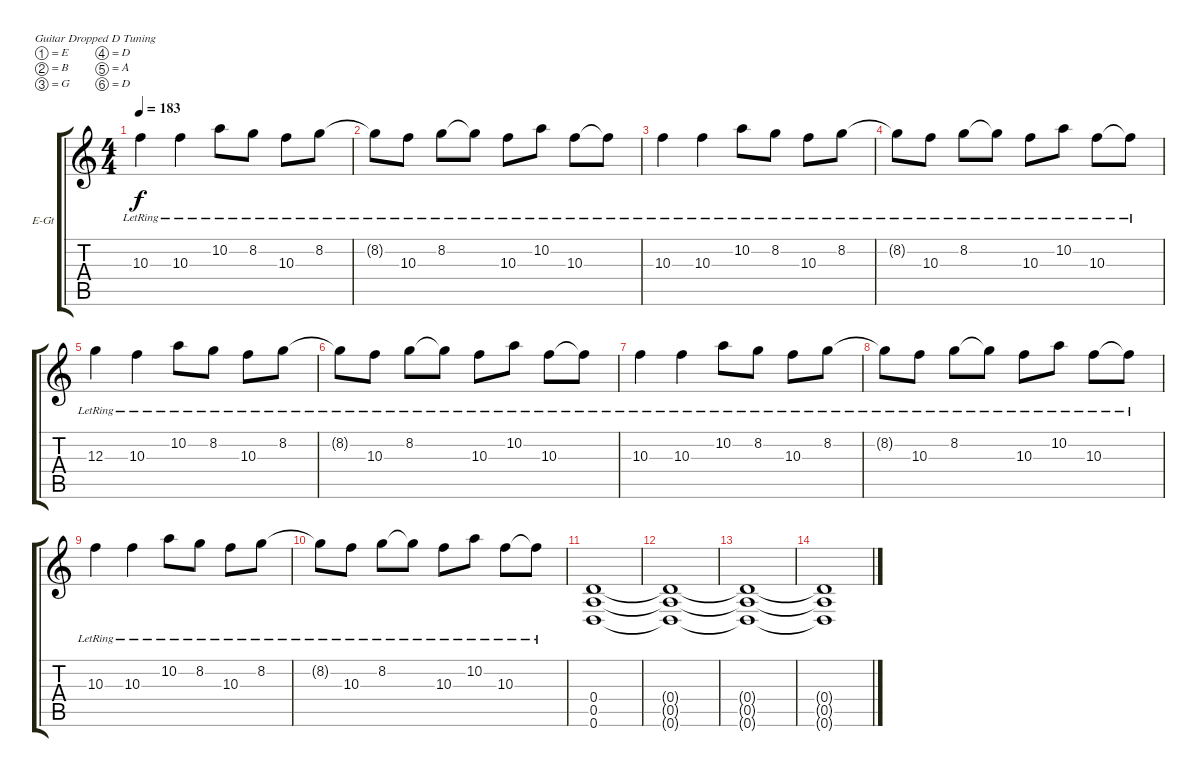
\bracketExtendMode groupsimilarinstruments
\firstSystemTrackNameOrientation horizontal
\otherSystemsTrackNameOrientation horizontal
\track ("Guitar 1" "E-Gt") {instrument overdrivenguitar}
\staff {score tabs}
\tuning (E4 B3 G3 D3 A2 D2)
\ts (4 4)
\tempo 183
\clef g2
\ks c
10.3{lr}.4{dy f} 10.3{lr}.4 10.2{lr}.8 8.2{lr}.8 10.3{lr}.8 8.2{lr}.8 |
8.2{lr t}.8 10.3{lr}.8 8.2{lr}.8 8.2{lr t}.8 10.3{lr}.8 10.2{lr}.8 10.3{lr}.8 10.3{lr t}.8 |
10.3{lr}.4 10.3{lr}.4 10.2{lr}.8 8.2{lr}.8 10.3{lr}.8 8.2{lr}.8 |
8.2{lr t}.8 10.3{lr}.8 8.2{lr}.8 8.2{lr t}.8 10.3{lr}.8 10.2{lr}.8 10.3{lr}.8 10.3{lr t}.8 |
12.3{lr}.4 10.3{lr}.4 10.2{lr}.8 8.2{lr}.8 10.3{lr}.8 8.2{lr}.8 |
8.2{lr t}.8 10.3{lr}.8 8.2{lr}.8 8.2{lr t}.8 10.3{lr}.8 10.2{lr}.8 10.3{lr}.8 10.3{lr t}.8 |
10.3{lr}.4 10.3{lr}.4 10.2{lr}.8 8.2{lr}.8 10.3{lr}.8 8.2{lr}.8 |
8.2{lr t}.8 10.3{lr}.8 8.2{lr}.8 8.2{lr t}.8 10.3{lr}.8 10.2{lr}.8 10.3{lr}.8 10.3{lr t}.8 |
10.3{lr}.4 10.3{lr}.4 10.2{lr}.8 8.2{lr}.8 10.3{lr}.8 8.2{lr}.8 |
8.2{lr t}.8 10.3{lr}.8 8.2{lr}.8 8.2{lr t}.8 10.3{lr}.8 10.2{lr}.8 10.3{lr}.8 10.3{lr t}.8 |
(0.4 0.5 0.6).1 |
(0.4{t} 0.5{t} 0.6{t}).1 |
(0.4{t} 0.5{t} 0.6{t}).1 |
(0.4{t} 0.5{t} 0.6{t}).1
